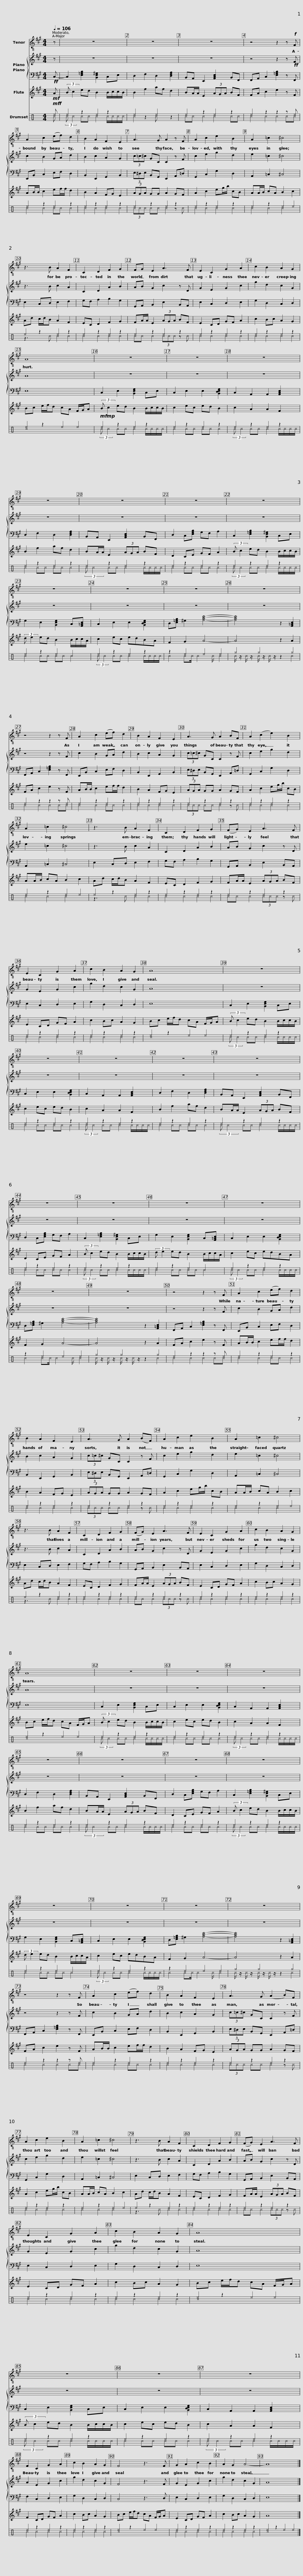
X:1
%%score 1 { 2 3 } 4 ( 5 6 )
L:1/8
Q:1/4=106
M:4/4
I:linebreak $
K:A
V:1 treble-8
V:2 treble
V:3 bass
V:4 treble
V:5 perc
K:none
V:6 perc
K:none
V:1
 z | z8 | z8 | z8 | z4 z2 z!f! F | %5
 A2 c2 (ef) d2 |$ B2 A2 F2 E2 | A3 G A2 z F | A2 c2 e2 B2 | A2 =c2 ^c4 | %10
 z3 B A2 F2 |$ C2 D2 F2 G2 | FG E2 A3 F | E2 C2 G2 A2 | c2 B2 A2 G2 | %15
 A8 |$ z8 | z8 | z8 | z8 |$ %20
 z8 | z8 | z8 | z8 |$ z8 | %25
 z8 | z8 | z4 z2 z F |$ A2 c2 (ef) d2 | B2 A2 F2 E2 | %30
 A3 G A2 BF | A2 (c2 e2) B2 | A2 =c2 ^c4 |$ z3 B A2 F2 | C2 D2 F2 G2 | %35
 (FG) E2 A3 F | E2 C2 G2 A2 | c2 B2 A2 G2 |$ A8 | z8 | %40
 z8 | z8 | z8 |$ z8 | z8 | %45
 z8 | z8 | z8 |$ z8 | z8 | %50
 z4 z2 z F | A2 c2 (ef) d2 | B2 A2 F2 E2 |$ A3 G A2 (BF) | A2 c2 e2 B2 | %55
 A2 =c2 ^c4 | z3 B A2 F2 | C2 D2 F2 G2 |$ (FG) E2 A3 F | E2 C2 G2 A2 | %60
 c2 B2 A2 G2 | A8 | z8 |$ z8 | z8 | %65
 z8 | z8 | z8 | z8 |$ z8 | %70
 z8 | z8 | z8 | z4 z2 z F |$ A2 c2 (ef) d2 | %75
 B2 A2 F2 E2 |$ A3 G (A2 B)F | A2 c2 e2 B2 | A2 =c2 ^c4 | z3 B A2 F2 | %80
 C2 D2 F2 G2 |$ (FG) E2 A3 F | E2 C2 G2 A2 | c2 B2 A2 G2 |$ A8 | %85
 z8 | z8 |$ z8 | F2 C2 G2 A2 | c2 B2 A2 G2 | %90
 F4 z3 F | G2 A2 c2 B2 |$ A2 G2 A4- | A8 |] %94
V:2
 z | z8 | z8 | z8 | z4 z2 z!ff! F | %5
 c2 B2 GA d2 |$ B2 c2 A2 G2 | (3c=c^c GC C2 z F | c2 e2 g2 d2 | e2 =c2 ^c4 | %10
 z3 B c2 A2 |$ C2 D2 A2 B2 | AB G2 c2 z D | G2 E2 G2 c2 | g2 d2 c2 G2 | %15
 A8 |$ z8 | z8 | z8 | z8 |$ %20
 z8 | z8 | z8 | z8 |$ z8 | %25
 z8 | z8 | z4 z2 z F |$ c2 B2 GA d2 | B2 c2 A2 G2 | %30
 (3c=c^c GC C2 z F | c2 e2 g2 d2 | e2 =c2 ^c4 |$ z3 B c2 A2 | C2 D2 A2 B2 | %35
 AB G2 c2 z D | G2 E2 G2 c2 | g2 d2 c2 G2 |$ A8 | z8 | %40
 z8 | z8 | z8 |$ z8 | z8 | %45
 z8 | z8 | z8 |$ z8 | z8 | %50
 z4 z2 z F | c2 B2 GA d2 | B2 c2 A2 G2 |$ (3c=c^c GC C2 z F | c2 e2 g2 d2 | %55
 e2 =c2 ^c4 | z3 B c2 A2 | C2 D2 A2 B2 |$ AB G2 c2 z D | G2 E2 G2 c2 | %60
 g2 d2 c2 G2 | A8 | z8 |$ z8 | z8 | %65
 z8 | z8 | z8 | z8 |$ z8 | %70
 z8 | z8 | z8 | z4 z2 z F |$ c2 B2 GA d2 | %75
 B2 c2 A2 G2 |$ (3c=c^c GC C2 z F | c2 e2 g2 d2 | e2 =c2 ^c4 | z3 B c2 A2 | %80
 C2 D2 A2 B2 |$ AB G2 c2 z D | G2 E2 G2 c2 | g2 d2 c2 G2 |$ A8 | %85
 z8 | z8 |$ z8 | A2 E2 G2 c2 | g2 d2 c2 G2 | %90
 F4 z3 F | G2 E2 G2 c2 |$ g2 d2 c2 G2 | A8 |] %94
V:3
!ff! C,- | C,2 [E,=G,B,]2 [B,,E,^G,]2 C,E, | D,2 F,2 D,2 [D,F,A,]2 | B,,A,, E,,2 [A,,C,E,]2 B,,F,, | F,,A,, C,2 [E,=G,B,]2 z F,, | %5
 E,,B,, C,2 E,F, D,2 |$ B,,2 E,,2 G,,2 B,,2 | (3E,^D,E, B,,G,, E,,2 A,,=D, | G,,2 C,2 G,2 D,2 | A,,2 =C,2 ^C,4 | %10
 E,2 C,D, E,2 F,2 |$ G,F, A,2 B,2 G,2 | G,,A,, B,,2 E,2 B,,A,, | E,2 C,2 D,2 E,2 | G,2 D,2 C,2 D,2 | %15
 E,8 |$ C,2 E,2 [B,,E,G,]2 C,E, | C,2 E,2 E,2 [B,,D,E,G,]2 | C,2 A,,2 A,,2 [A,,C,E,]2 | D,2 F,2 D,2 [D,F,A,]2 |$ %20
 B,,A,, E,,2 [A,,C,E,]2 B,,F,, | D,2 C,[E,G,B,] G,F, A,2 | C,2 [E,=G,B,]2 [B,,E,^G,]2 C,E, | G,2 E,2 [B,,E,G,]2 C,[A,,=C,E,] |$ C,2 E,2 E,2 [B,,D,E,G,]2 | %25
 D,[E,=G,B,] ^G,2 [A,CE]4- | [A,CE]4 z2 [A,,=C,E,]2 | F,,A,, C,2 [E,=G,B,]2 z F,, |$ E,,B,, C,2 E,F, D,2 | B,,2 E,,2 G,,2 B,,2 | %30
 (3E,^D,E, B,,G,, E,,2 A,,=D, | G,,2 C,2 G,2 D,2 | A,,2 =C,2 ^C,4 |$ E,2 C,D, E,2 F,2 | G,F, A,2 B,2 G,2 | %35
 G,,A,, B,,2 E,2 B,,A,, | E,2 C,2 D,2 E,2 | G,2 D,2 C,2 D,2 |$ E,8 | C,2 E,2 [B,,E,G,]2 C,E, | %40
 C,2 E,2 E,2 [B,,D,E,G,]2 | C,2 A,,2 A,,2 [A,,C,E,]2 | D,2 F,2 D,2 [D,F,A,]2 |$ B,,A,, E,,2 [A,,C,E,]2 B,,F,, | D,2 C,[E,G,B,] G,F, A,2 | %45
 C,2 [E,=G,B,]2 [B,,E,^G,]2 C,E, | G,2 E,2 [B,,E,G,]2 C,[A,,=C,E,] | C,2 E,2 E,2 [B,,D,E,G,]2 |$ D,[E,=G,B,] ^G,2 [A,CE]4- | [A,CE]4 z2 [A,,=C,E,]2 | %50
 F,,A,, C,2 [E,=G,B,]2 z F,, | E,,B,, C,2 E,F, D,2 | B,,2 E,,2 G,,2 B,,2 |$ (3E,^D,E, B,,G,, E,,2 A,,=D, | G,,2 C,2 G,2 D,2 | %55
 A,,2 =C,2 ^C,4 | E,2 C,D, E,2 F,2 | G,F, A,2 B,2 G,2 |$ G,,A,, B,,2 E,2 B,,A,, | E,2 C,2 D,2 E,2 | %60
 G,2 D,2 C,2 D,2 | E,8 | C,2 E,2 [B,,E,G,]2 C,E, |$ C,2 E,2 E,2 [B,,D,E,G,]2 | C,2 A,,2 A,,2 [A,,C,E,]2 | %65
 D,2 F,2 D,2 [D,F,A,]2 | B,,A,, E,,2 [A,,C,E,]2 B,,F,, | D,2 C,[E,G,B,] G,F, A,2 | C,2 [E,=G,B,]2 [B,,E,^G,]2 C,E, |$ G,2 E,2 [B,,E,G,]2 C,[A,,=C,E,] | %70
 C,2 E,2 E,2 [B,,D,E,G,]2 | D,[E,=G,B,] ^G,2 [A,CE]4- | [A,CE]4 z2 [A,,=C,E,]2 | F,,A,, C,2 [E,=G,B,]2 z F,, |$ E,,B,, C,2 E,F, D,2 | %75
 B,,2 E,,2 G,,2 B,,2 |$ (3E,^D,E, B,,G,, E,,2 A,,=D, | G,,2 C,2 G,2 D,2 | A,,2 =C,2 ^C,4 | E,2 C,D, E,2 F,2 | %80
 G,F, A,2 B,2 G,2 |$ G,,A,, B,,2 E,2 B,,A,, | E,2 C,2 D,2 E,2 | G,2 D,2 C,2 D,2 |$ E,8 | %85
 C,2 E,2 [B,,E,G,]2 C,E, | C,2 E,2 E,2 [B,,D,E,G,]2 |$ C,2 A,,2 A,,2 [A,,C,E,]2 | F,2 C,2 D,2 E,2 | G,2 D,2 C,2 D,2 | %90
 C,4 z3 D, | E,2 C,2 D,2 E,2 |$ G,2 D,2 C,2 D,2 | E,8 |] %94
V:4
!mf! A | (3:2:2B c2 ed B2 B/c/c/B/ | B2 f2 af d2 | BA/A/ E2 (3AGA BF | FA c2 e2 z F | %5
 AB/B/ c2 ef/f/ d2 |$ B2 A2 FG E2 | (3AGA GG A2 GF | A2 c2 eg/b/ cB | AA/B/ cA B2 c2 | %10
 Ad c/d/B A2 F2 |$ EC D2 F2 G2 | FA/A/ E2 (3AGA BF | E2 CD GF A2 | c2 Bc A2 G2 | %15
 Bc e/f/d cA F/G/A |$ (3:2:2B c2 ed B2 B/c/c/B/ | c2 ec ed B2 | c2 A2 A2 F2 | B2 f2 af d2 |$ %20
 BA/A/ E2 (3AGA BF | D2 CE GF A2 | (3:2:2B c2 ed B2 B/c/c/B/ | (3:2:2d e2 ed B2 B/c/c/A/ |$ c2 ec edBA | %25
 F2 G2 A4- | A4 z2 A2 | FA c2 e2 z F |$ AB/B/ c2 ef/f/ d2 | B2 A2 FG E2 | %30
 (3AGA GG A2 GF | A2 c2 eg/b/ cB | AA/B/ cA B2 c2 |$ Ad c/d/B A2 F2 | EC D2 F2 G2 | %35
 FA/A/ E2 (3AGA BF | E2 CD GF A2 | c2 Bc A2 G2 |$ Bc e/f/d cA F/G/A | (3:2:2B c2 ed B2 B/c/c/B/ | %40
 c2 ec ed B2 | c2 A2 A2 F2 | B2 f2 af d2 |$ BA/A/ E2 (3AGA BF | D2 CE GF A2 | %45
 (3:2:2B c2 ed B2 B/c/c/B/ | (3:2:2d e2 ed B2 B/c/c/A/ | c2 ec edBA |$ F2 G2 A4- | A4 z2 A2 | %50
 FA c2 e2 z F | AB/B/ c2 ef/f/ d2 | B2 A2 FG E2 |$ (3AGA GG A2 GF | A2 c2 eg/b/ cB | %55
 AA/B/ cA B2 c2 | Ad c/d/B A2 F2 | EC D2 F2 G2 |$ FA/A/ E2 (3AGA BF | E2 CD GF A2 | %60
 c2 Bc A2 G2 | Bc e/f/d cA F/G/A | (3:2:2B c2 ed B2 B/c/c/B/ |$ c2 ec ed B2 | c2 A2 A2 F2 | %65
 B2 f2 af d2 | BA/A/ E2 (3AGA BF | D2 CE GF A2 | (3:2:2B c2 ed B2 B/c/c/B/ |$ (3:2:2d e2 ed B2 B/c/c/A/ | %70
 c2 ec edBA | F2 G2 A4- | A4 z2 A2 | FA c2 e2 z F |$ AB/B/ c2 ef/f/ d2 | %75
 B2 A2 FG E2 |$ (3AGA GG A2 GF | A2 c2 eg/b/ cB | AA/B/ cA B2 c2 | Ad c/d/B A2 F2 | %80
 EC D2 F2 G2 |$ FA/A/ E2 (3AGA BF | E2 CD GF A2 | c2 Bc A2 G2 |$ Bc e/f/d cA F/G/A | %85
 (3:2:2B c2 ed B2 B/c/c/B/ | c2 ec ed B2 |$ c2 A2 A2 F2 | F2 CD GF A2 | c2 Bc A2 G2 | %90
 Bc e/f/d cA F/G/A | E2 CD GF A2 |$ c2 Bc A2 G2 | A8 |] %94
V:5
[K:C]!mf!!f! ^e | ^e2 z2 ^e2 z2 | ^e2 z2 ^e2 z2 | ^e2 z2 ^e2 z2 | ^e2 z2 z2 z ^e | %5
 ^e2 z2 ^e2 z2 |$ ^e2 z2 ^e2 z2 | ^e2 z2 ^e2 z2 | ^e2 z2 ^e2 z2 | ^e2 z2 ^e2 ^e2 | %10
 ^e2 z2 ^e2 z2 |$ ^e2 z2 ^e2 z2 | ^e2 z2 ^e2 z2 | ^e2 z2 ^e2 z2 | ^e2 z2 ^e2 z2 | %15
 ^e2 z2 ^e2 ^e2 |$!mf!!mp! ^e2 z2 ^e2 z2 | ^e2 z2 ^e2 z2 | ^e2 z2 ^e2 z2 | ^e2 z2 ^e2 z2 |$ %20
 ^e2 z2 ^e2 z2 | ^e2 z2 ^e2 z2 | ^e2 z2 ^e2 z2 | ^e2 z2 ^e2 ^c2 |$ ^e2 z2 ^e2 z2 | %25
 z2 ^e2 ^e2 ^e2 | ^g2 ^g2 z2 ^g2 | ^e2 z2 z2 z ^e |$ ^e2 z2 ^e2 z2 | ^e2 z2 ^e2 z2 | %30
 ^e2 z2 ^e2 z2 | ^e2 z2 ^e2 z2 | ^e2 z2 ^e2 ^e2 |$ ^e2 z2 ^e2 z2 | ^e2 z2 ^e2 z2 | %35
 ^e2 z2 ^e2 z2 | ^e2 z2 ^e2 z2 | ^e2 z2 ^e2 z2 |$ ^e2 z2 ^e2 ^e2 | ^e2 z2 ^e2 z2 | %40
 ^e2 z2 ^e2 z2 | ^e2 z2 ^e2 z2 | ^e2 z2 ^e2 z2 |$ ^e2 z2 ^e2 z2 | ^e2 z2 ^e2 z2 | %45
 ^e2 z2 ^e2 z2 | ^e2 z2 ^e2 ^c2 | ^e2 z2 ^e2 z2 |$ z2 ^e2 ^e2 ^e2 | ^g2 ^g2 z2 ^g2 | %50
 ^e2 z2 z2 z ^e | ^e2 z2 ^e2 z2 | ^e2 z2 ^e2 z2 |$ ^e2 z2 ^e2 z2 | ^e2 z2 ^e2 z2 | %55
 ^e2 z2 ^e2 ^e2 | ^e2 z2 ^e2 z2 | ^e2 z2 ^e2 z2 |$ ^e2 z2 ^e2 z2 | ^e2 z2 ^e2 z2 | %60
 ^e2 z2 ^e2 z2 | ^e2 z2 ^e2 ^e2 | ^e2 z2 ^e2 z2 |$ ^e2 z2 ^e2 z2 | ^e2 z2 ^e2 z2 | %65
 ^e2 z2 ^e2 z2 | ^e2 z2 ^e2 z2 | ^e2 z2 ^e2 z2 | ^e2 z2 ^e2 z2 |$ ^e2 z2 ^e2 ^c2 | %70
 ^e2 z2 ^e2 z2 | z2 ^e2 ^e2 ^e2 | ^g2 ^g2 z2 ^g2 | ^e2 z2 z2 z ^e |$ ^e2 z2 ^e2 z2 | %75
 ^e2 z2 ^e2 z2 |$ ^e2 z2 ^e2 z2 | ^e2 z2 ^e2 z2 | ^e2 z2 ^e2 ^e2 | ^e2 z2 ^e2 z2 | %80
 ^e2 z2 ^e2 z2 |$ ^e2 z2 ^e2 z2 | ^e2 z2 ^e2 z2 | ^e2 z2 ^e2 z2 |$ ^e2 z2 ^e2 ^e2 | %85
 ^e2 z2 ^e2 z2 | ^e2 z2 ^e2 z2 |$ ^e2 z2 ^e2 z2 | ^e2 z2 ^e2 z2 | ^e2 z2 ^e2 z2 | %90
 ^e2 z2 ^e2 ^e2 | ^e2 z2 ^e2 z2 |$ ^e2 z2 ^e2 z2 | ^e2 z2 ^e2 ^e2 |] %94
V:6
[K:C] ^c | (3:2:2^c ^c2 ^c^c ^c2 ^c/^c/^c/^c/ | ^c2 x2 ^c x3 | ^c^c ^c2 ^c2 ^c^c | ^c2 ^c2 ^c2 ^c^c | %5
 ^c2 ^c2 ^c^c ^c2 |$ ^c2 ^c2 ^c2 ^c2 | (3^c^c^c ^c^c ^c2 z ^c | ^c2 ^c2 ^c2 ^c2 | ^c2 ^c2 ^c4 | %10
 z3 ^c ^c2 ^c2 |$ ^c2 ^c2 ^c2 ^c2 | ^c^c ^c2 (3^c^c^c z ^c | ^c2 ^c2 ^c2 ^c2 | ^c2 ^c2 ^c2 ^c2 | %15
 ^c8 |$ (3:2:2^c ^c2 ^c^c ^c2 ^c/^c/^c/^c/ | ^c2 ^c^c ^c^c ^c2 | (3:2:2^c ^c2 ^c^c ^c2 ^c/^c/^c/^c/ | ^c2 ^c^c ^c^c ^c2 |$ %20
 (3:2:2^c ^c2 ^c^c ^c2 ^c/^c/^c/^c/ | ^c2 ^c^c ^c^c ^c2 | (3:2:2^c ^c2 ^c^c ^c2 ^c/^c/^c/^c/ | ^c2 ^c^c ^c^c ^c2 |$ (3:2:2^c ^c2 ^c^c ^c2 ^c/^c/^c/^c/ | %25
 ^c2 ^c^c/ ^c2 ^c/ ^c2 | ^c/ z/ ^c/ z/ ^c/ z/ ^c/ z/ z2 ^c2 | ^c2 ^c2 ^c2 ^c^c |$ ^c2 ^c2 ^c^c ^c2 | ^c2 ^c2 ^c2 ^c2 | %30
 (3^c^c^c ^c^c ^c2 z ^c | ^c2 ^c2 ^c2 ^c2 | ^c2 ^c2 ^c4 |$ z3 ^c ^c2 ^c2 | ^c2 ^c2 ^c2 ^c2 | %35
 ^c^c ^c2 (3^c^c^c z ^c | ^c2 ^c2 ^c2 ^c2 | ^c2 ^c2 ^c2 ^c2 |$ ^c8 | (3:2:2^c ^c2 ^c^c ^c2 ^c/^c/^c/^c/ | %40
 ^c2 ^c^c ^c^c ^c2 | (3:2:2^c ^c2 ^c^c ^c2 ^c/^c/^c/^c/ | ^c2 ^c^c ^c^c ^c2 |$ (3:2:2^c ^c2 ^c^c ^c2 ^c/^c/^c/^c/ | ^c2 ^c^c ^c^c ^c2 | %45
 (3:2:2^c ^c2 ^c^c ^c2 ^c/^c/^c/^c/ | ^c2 ^c^c ^c^c ^c2 | (3:2:2^c ^c2 ^c^c ^c2 ^c/^c/^c/^c/ |$ ^c2 ^c^c/ ^c2 ^c/ ^c2 | ^c/ z/ ^c/ z/ ^c/ z/ ^c/ z/ z2 ^c2 | %50
 ^c2 ^c2 ^c2 ^c^c | ^c2 ^c2 ^c^c ^c2 | ^c2 ^c2 ^c2 ^c2 |$ (3^c^c^c ^c^c ^c2 z ^c | ^c2 ^c2 ^c2 ^c2 | %55
 ^c2 ^c2 ^c4 | z3 ^c ^c2 ^c2 | ^c2 ^c2 ^c2 ^c2 |$ ^c^c ^c2 (3^c^c^c z ^c | ^c2 ^c2 ^c2 ^c2 | %60
 ^c2 ^c2 ^c2 ^c2 | ^c8 | (3:2:2^c ^c2 ^c^c ^c2 ^c/^c/^c/^c/ |$ ^c2 ^c^c ^c^c ^c2 | (3:2:2^c ^c2 ^c^c ^c2 ^c/^c/^c/^c/ | %65
 ^c2 ^c^c ^c^c ^c2 | (3:2:2^c ^c2 ^c^c ^c2 ^c/^c/^c/^c/ | ^c2 ^c^c ^c^c ^c2 | (3:2:2^c ^c2 ^c^c ^c2 ^c/^c/^c/^c/ |$ ^c2 ^c^c ^c^c ^c2 | %70
 (3:2:2^c ^c2 ^c^c ^c2 ^c/^c/^c/^c/ | ^c2 ^c^c/ ^c2 ^c/ ^c2 | ^c/ z/ ^c/ z/ ^c/ z/ ^c/ z/ z2 ^c2 | ^c2 ^c2 ^c2 ^c^c |$ ^c2 ^c2 ^c^c ^c2 | %75
 ^c2 ^c2 ^c2 ^c2 |$ (3^c^c^c ^c^c ^c2 z ^c | ^c2 ^c2 ^c2 ^c2 | ^c2 ^c2 ^c4 | z3 ^c ^c2 ^c2 | %80
 ^c2 ^c2 ^c2 ^c2 |$ ^c^c ^c2 (3^c^c^c z ^c | ^c2 ^c2 ^c2 ^c2 | ^c2 ^c2 ^c2 ^c2 |$ ^c8 | %85
 (3:2:2^c ^c2 ^c^c ^c2 ^c/^c/^c/^c/ | ^c2 ^c^c ^c^c ^c2 |$ (3:2:2^c ^c2 ^c^c ^c2 ^c/^c/^c/^c/ | ^c2 ^c2 ^c2 ^c2 | ^c2 ^c2 ^c2 ^c2 | %90
 ^c8 | ^c2 ^c2 ^c2 ^c2 |$ ^c2 ^c2 ^c2 ^c2 | ^c8 |] %94
